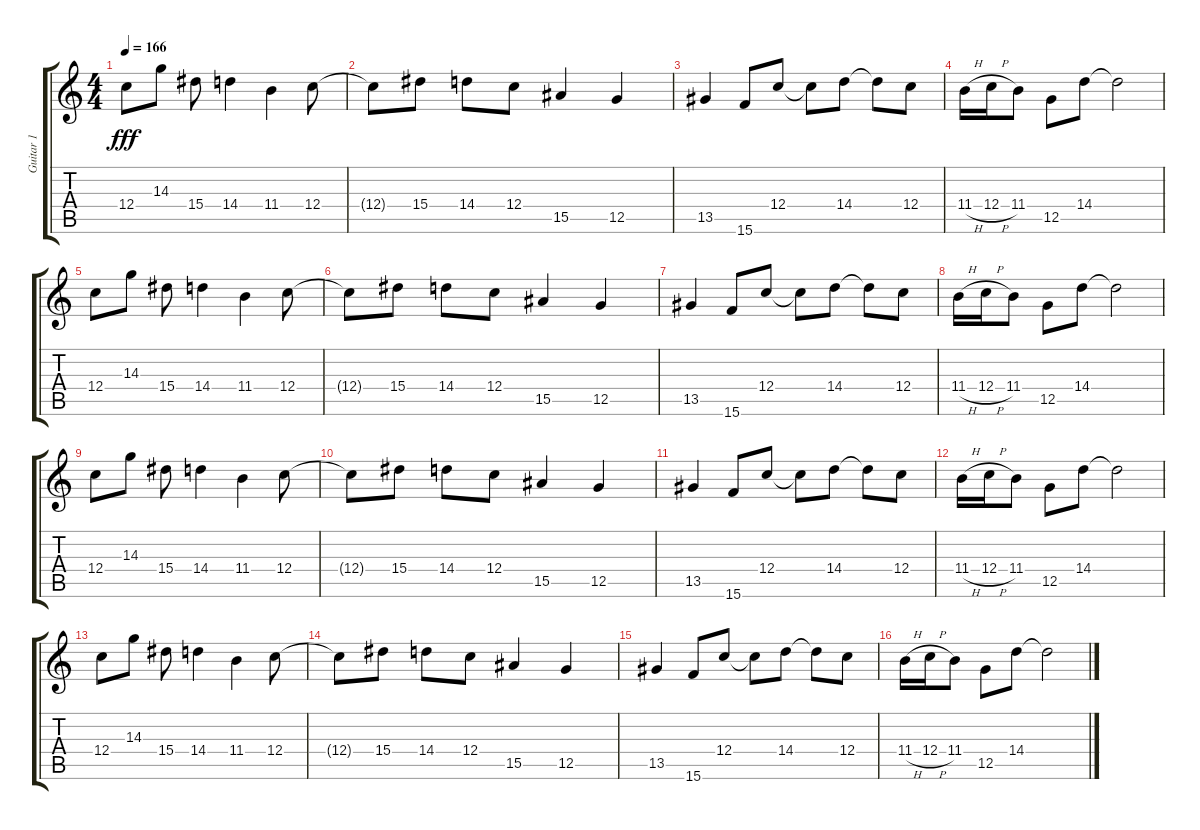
\track ("Guitar 1" "Guitar 1") {instrument distortionguitar}
\staff {score tabs}
\tuning (D4 A3 F3 C3 G2 D2) {hide}
\ts (4 4)
\tempo 166
\clef g2
\ks c
12.4.8{dy fff instrument distortionguitar} 14.3.8 15.4.8 14.4.4 11.4.4 12.4.8 |
12.4{t}.8 15.4.8 14.4.8 12.4.8 15.5.4 12.5.4 |
13.5.4 15.6.8 12.4.8 12.4{t}.8 14.4.8 14.4{t}.8 12.4.8 |
11.4{h}.16 12.4{h}.16 11.4.8 12.5.8 14.4.8 14.4{t}.2 |
12.4.8 14.3.8 15.4.8 14.4.4 11.4.4 12.4.8 |
12.4{t}.8 15.4.8 14.4.8 12.4.8 15.5.4 12.5.4 |
13.5.4 15.6.8 12.4.8 12.4{t}.8 14.4.8 14.4{t}.8 12.4.8 |
11.4{h}.16 12.4{h}.16 11.4.8 12.5.8 14.4.8 14.4{t}.2 |
12.4.8 14.3.8 15.4.8 14.4.4 11.4.4 12.4.8 |
12.4{t}.8 15.4.8 14.4.8 12.4.8 15.5.4 12.5.4 |
13.5.4 15.6.8 12.4.8 12.4{t}.8 14.4.8 14.4{t}.8 12.4.8 |
11.4{h}.16 12.4{h}.16 11.4.8 12.5.8 14.4.8 14.4{t}.2 |
12.4.8 14.3.8 15.4.8 14.4.4 11.4.4 12.4.8 |
12.4{t}.8 15.4.8 14.4.8 12.4.8 15.5.4 12.5.4 |
13.5.4 15.6.8 12.4.8 12.4{t}.8 14.4.8 14.4{t}.8 12.4.8 |
11.4{h}.16 12.4{h}.16 11.4.8 12.5.8 14.4.8 14.4{t}.2
